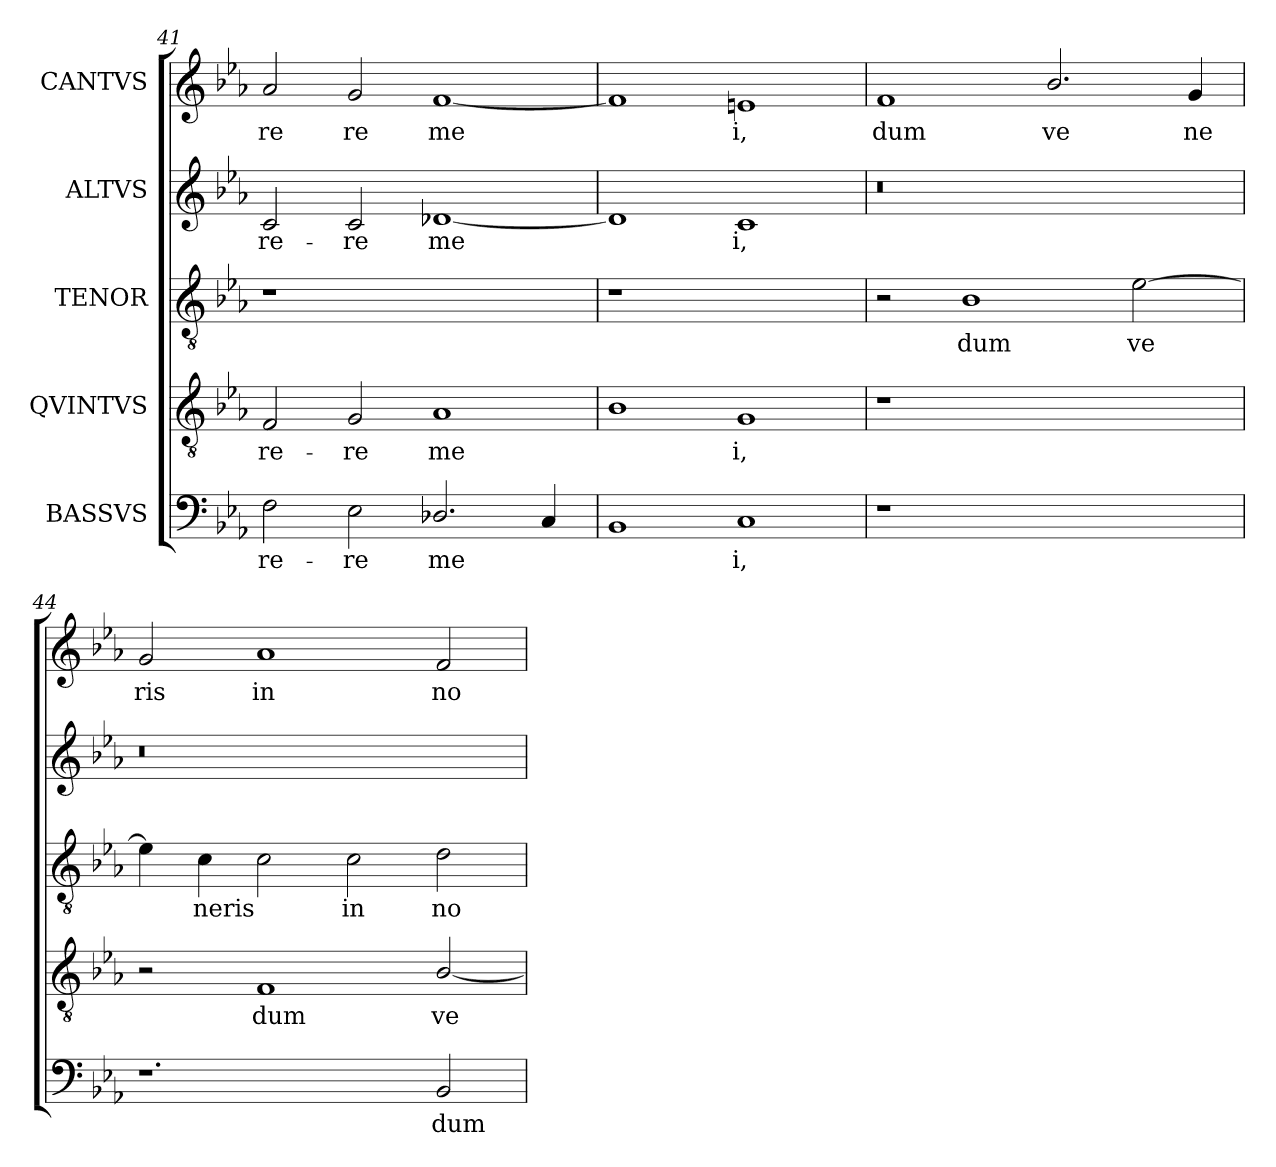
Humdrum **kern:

**kern	**text	**kern	**text	**kern	**text	**kern	**text	**kern	**text
*part5	*part5	*part4	*part4	*part3	*part3	*part2	*part2	*part1	*part1
*staff5	*staff5	*staff4	*staff4	*staff3	*staff3	*staff2	*staff2	*staff1	*staff1
*I"BASSVS	*	*I"QVINTVS	*	*I"TENOR	*	*I"ALTVS	*	*I"CANTVS	*
*clefF4	*	*clefGv2	*	*clefGv2	*	*clefG2	*	*clefG2	*
*k[b-e-a-]	*	*k[b-e-a-]	*	*k[b-e-a-]	*	*k[b-e-a-]	*	*k[b-e-a-]	*
*E-:	*	*E-:	*	*E-:	*	*E-:	*	*E-:	*
=41	=41	=41	=41	=41	=41	=41	=41	=41	=41
!	!LO:LY:b:cj	!	!LO:LY:b:cj	!	!	!	!LO:LY:b:cj	!	!LO:LY:b:cj
2F\	-re-	2F/	-re-	1r	.	2c/	-re-	2a-/	re
!	!LO:LY:b:cj	!	!LO:LY:b:cj	!	!	!	!LO:LY:b:cj	!	!LO:LY:b:cj
2E-\	-re	2G/	-re	.	.	2c/	-re	2g/	re
!	!LO:LY:b:cj	!	!LO:LY:b:cj	!	!	!	!LO:LY:b:cj	!	!LO:LY:b:cj
2.D-X/	me-	1A-	me-	1ryy	.	[<1d-X	me-	[<1f	me
!	!LO:LY:b:cj	!	!	!	!	!	!	!	!
4C/	--	.	.	.	.	.	.	.	.
=42	=42	=42	=42	=42	=42	=42	=42	=42	=42
!	!LO:LY:b:cj	!	!LO:LY:b:cj	!	!	!	!LO:LY:b:cj	!	!LO:LY:b:cj
1BB-	--	1B-	--	1r	.	1d-]	--	1f]	.
!	!LO:LY:b:cj	!	!LO:LY:b:cj	!	!	!	!LO:LY:b:cj	!	!LO:LY:b:cj
1C	-i,	1G	-i,	1ryy	.	1c	-i,	1en	i,
=43	=43	=43	=43	=43	=43	=43	=43	=43	=43
!	!	!	!	!	!	!	!	!	!LO:LY:b:cj
1r	.	1r	.	2r	.	0r	.	1f	dum
!	!	!	!	!	!LO:LY:b:cj	!	!	!	!
.	.	.	.	1B-	dum	.	.	.	.
!	!	!	!	!	!	!	!	!	!LO:LY:b:cj
1ryy	.	1ryy	.	.	.	.	.	2.b-/	ve
!	!	!	!	!	!LO:LY:b:cj	!	!	!	!
.	.	.	.	[>2e-\	ve-	.	.	.	.
!	!	!	!	!	!	!	!	!	!LO:LY:b:cj
.	.	.	.	.	.	.	.	4g/	ne
=44	=44	=44	=44	=44	=44	=44	=44	=44	=44
!	!	!	!	!	!LO:LY:b:cj	!	!	!	!LO:LY:b:cj
1.r	.	2r	.	4e-\]	--	0r	.	2g/	ris
!	!	!	!	!	!LO:LY:b:cj	!	!	!	!
.	.	.	.	4c\	-neris	.	.	.	.
!	!	!	!LO:LY:b:cj	!	!LO:LY:b:cj	!	!	!	!LO:LY:b:cj
.	.	1F	dum	2c\	.	.	.	1a-	in
!	!	!	!	!	!LO:LY:b:cj	!	!	!	!
.	.	.	.	2c\	in	.	.	.	.
!	!LO:LY:b:cj	!	!LO:LY:b:cj	!	!LO:LY:b:cj	!	!	!	!LO:LY:b:cj
2BB-/	dum	[<2B-/	ve-	2d\	no-	.	.	2f/	no
=	=	=	=	=	=	=	=	=	=
*-	*-	*-	*-	*-	*-	*-	*-	*-	*-
